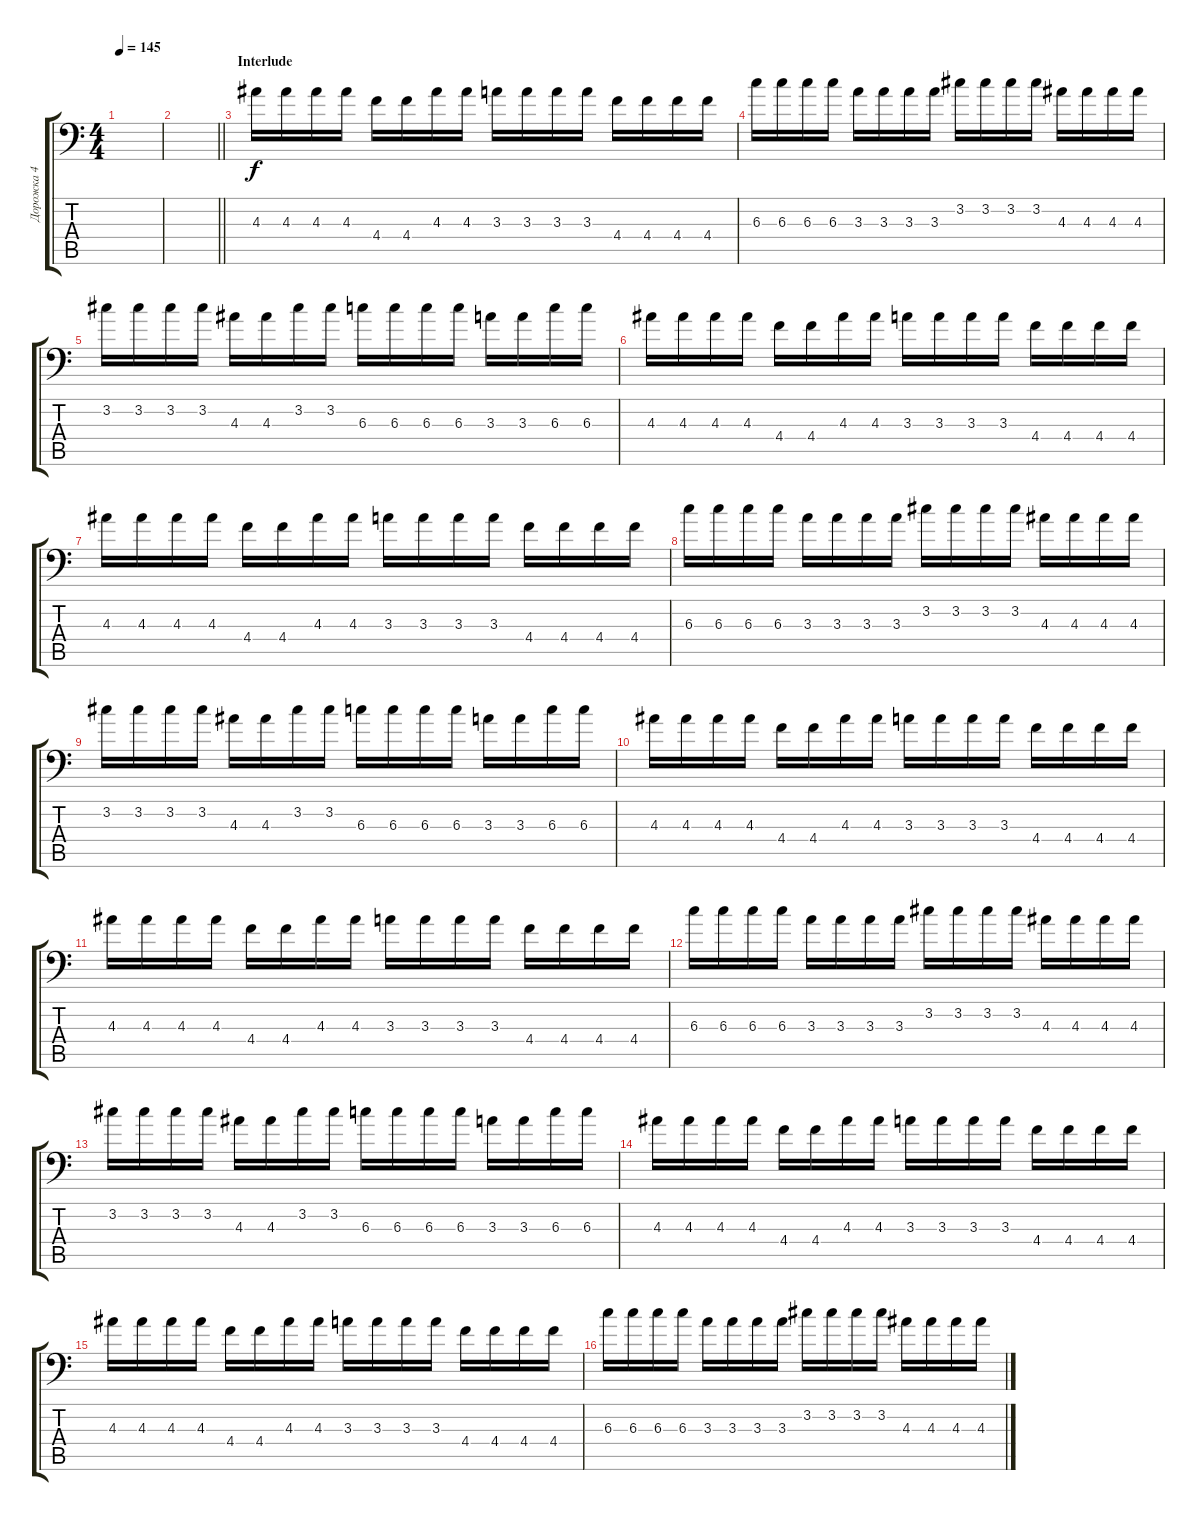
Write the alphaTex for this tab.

\track ("Дорожка 4" "Дорожка 4") {instrument overdrivenguitar}
\staff {score tabs}
\tuning (Eb4 Bb3 Gb3 Db3 Ab2 Bb1) {hide}
\ts (4 4)
\tempo 145
\clef f4
\ks c
|
\barLineRight lightlight
|
\section ("" "Interlude")
4.3.16 4.3.16 4.3.16 4.3.16 4.4.16 4.4.16 4.3.16 4.3.16 3.3.16 3.3.16 3.3.16 3.3.16 4.4.16 4.4.16 4.4.16 4.4.16 |
6.3.16 6.3.16 6.3.16 6.3.16 3.3.16 3.3.16 3.3.16 3.3.16 3.2.16 3.2.16 3.2.16 3.2.16 4.3.16 4.3.16 4.3.16 4.3.16 |
3.2.16 3.2.16 3.2.16 3.2.16 4.3.16 4.3.16 3.2.16 3.2.16 6.3.16 6.3.16 6.3.16 6.3.16 3.3.16 3.3.16 6.3.16 6.3.16 |
4.3.16 4.3.16 4.3.16 4.3.16 4.4.16 4.4.16 4.3.16 4.3.16 3.3.16 3.3.16 3.3.16 3.3.16 4.4.16 4.4.16 4.4.16 4.4.16 |
4.3.16 4.3.16 4.3.16 4.3.16 4.4.16 4.4.16 4.3.16 4.3.16 3.3.16 3.3.16 3.3.16 3.3.16 4.4.16 4.4.16 4.4.16 4.4.16 |
6.3.16 6.3.16 6.3.16 6.3.16 3.3.16 3.3.16 3.3.16 3.3.16 3.2.16 3.2.16 3.2.16 3.2.16 4.3.16 4.3.16 4.3.16 4.3.16 |
3.2.16 3.2.16 3.2.16 3.2.16 4.3.16 4.3.16 3.2.16 3.2.16 6.3.16 6.3.16 6.3.16 6.3.16 3.3.16 3.3.16 6.3.16 6.3.16 |
4.3.16 4.3.16 4.3.16 4.3.16 4.4.16 4.4.16 4.3.16 4.3.16 3.3.16 3.3.16 3.3.16 3.3.16 4.4.16 4.4.16 4.4.16 4.4.16 |
4.3.16 4.3.16 4.3.16 4.3.16 4.4.16 4.4.16 4.3.16 4.3.16 3.3.16 3.3.16 3.3.16 3.3.16 4.4.16 4.4.16 4.4.16 4.4.16 |
6.3.16 6.3.16 6.3.16 6.3.16 3.3.16 3.3.16 3.3.16 3.3.16 3.2.16 3.2.16 3.2.16 3.2.16 4.3.16 4.3.16 4.3.16 4.3.16 |
3.2.16 3.2.16 3.2.16 3.2.16 4.3.16 4.3.16 3.2.16 3.2.16 6.3.16 6.3.16 6.3.16 6.3.16 3.3.16 3.3.16 6.3.16 6.3.16 |
4.3.16 4.3.16 4.3.16 4.3.16 4.4.16 4.4.16 4.3.16 4.3.16 3.3.16 3.3.16 3.3.16 3.3.16 4.4.16 4.4.16 4.4.16 4.4.16 |
4.3.16 4.3.16 4.3.16 4.3.16 4.4.16 4.4.16 4.3.16 4.3.16 3.3.16 3.3.16 3.3.16 3.3.16 4.4.16 4.4.16 4.4.16 4.4.16 |
6.3.16 6.3.16 6.3.16 6.3.16 3.3.16 3.3.16 3.3.16 3.3.16 3.2.16 3.2.16 3.2.16 3.2.16 4.3.16 4.3.16 4.3.16 4.3.16
